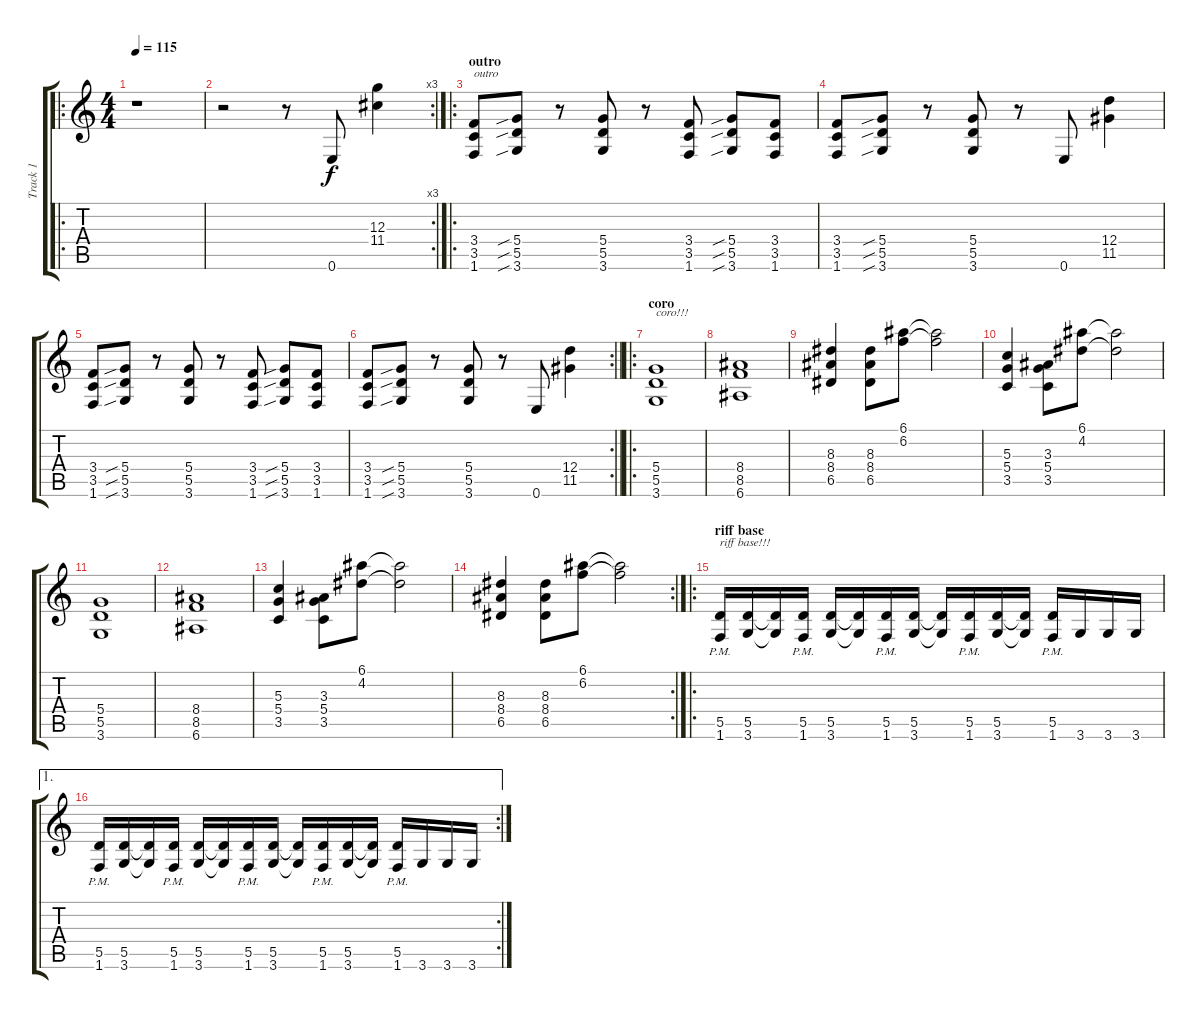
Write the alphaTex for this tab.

\track ("Track 1" "Track 1") {instrument distortionguitar}
\staff {score tabs}
\tuning (E4 B3 G3 D3 A2 E2) {hide}
\ro
\ts (4 4)
\tempo 115
\clef g2
\ks c
r.1{dy f} |
\rc 3
r.2 r.8 0.6.8 (12.3 11.4).4 |
\ro
\section ("" "outro")
(3.4 3.5 1.6).8{txt "outro"} (5.4{sib} 5.5{sib} 3.6{sib}).8 r.8 (5.4 5.5 3.6).8 r.8 (3.4 3.5 1.6).8 (5.4{sib} 5.5{sib} 3.6{sib}).8 (3.4 3.5 1.6).8 |
(3.4 3.5 1.6).8 (5.4{sib} 5.5{sib} 3.6{sib}).8 r.8 (5.4 5.5 3.6).8 r.8 0.6.8 (12.4 11.5).4 |
(3.4 3.5 1.6).8 (5.4{sib} 5.5{sib} 3.6{sib}).8 r.8 (5.4 5.5 3.6).8 r.8 (3.4 3.5 1.6).8 (5.4{sib} 5.5{sib} 3.6{sib}).8 (3.4 3.5 1.6).8 |
\rc 2
\barLineRight lightlight
(3.4 3.5 1.6).8 (5.4{sib} 5.5{sib} 3.6{sib}).8 r.8 (5.4 5.5 3.6).8 r.8 0.6.8 (12.4 11.5).4 |
\ro
\section ("" "coro")
(5.4 5.5 3.6).1{txt "coro!!!"} |
(8.4 8.5 6.6).1 |
(8.3 8.4 6.5).4 (8.3 8.4 6.5).8 (6.1 6.2).8 (6.1{t} 6.2{t}).2 |
(5.3 5.4 3.5).4 (3.3 5.4 3.5).8 (6.1 4.2).8 (6.1{t} 4.2{t}).2 |
(5.4 5.5 3.6).1 |
(8.4 8.5 6.6).1 |
(5.3 5.4 3.5).4 (3.3 5.4 3.5).8 (6.1 4.2).8 (6.1{t} 4.2{t}).2 |
\rc 2
(8.3 8.4 6.5).4 (8.3 8.4 6.5).8 (6.1 6.2).8 (6.1{t} 6.2{t}).2 |
\ro
\section ("" "riff base")
(5.5{pm} 1.6{pm}).16{txt "riff base!!!"} (5.5 3.6).16 (5.5{t} 3.6{t}).16 (5.5{pm} 1.6{pm}).16 (5.5 3.6).16 (5.5{t} 3.6{t}).16 (5.5{pm} 1.6{pm}).16 (5.5 3.6).16 (5.5{t} 3.6{t}).16 (5.5{pm} 1.6{pm}).16 (5.5 3.6).16 (5.5{t} 3.6{t}).16 (5.5{pm} 1.6{pm}).16 3.6.16 3.6.16 3.6.16 |
\ae 1
\rc 2
(5.5{pm} 1.6{pm}).16 (5.5 3.6).16 (5.5{t} 3.6{t}).16 (5.5{pm} 1.6{pm}).16 (5.5 3.6).16 (5.5{t} 3.6{t}).16 (5.5{pm} 1.6{pm}).16 (5.5 3.6).16 (5.5{t} 3.6{t}).16 (5.5{pm} 1.6{pm}).16 (5.5 3.6).16 (5.5{t} 3.6{t}).16 (5.5{pm} 1.6{pm}).16 3.6.16 3.6.16 3.6.16
